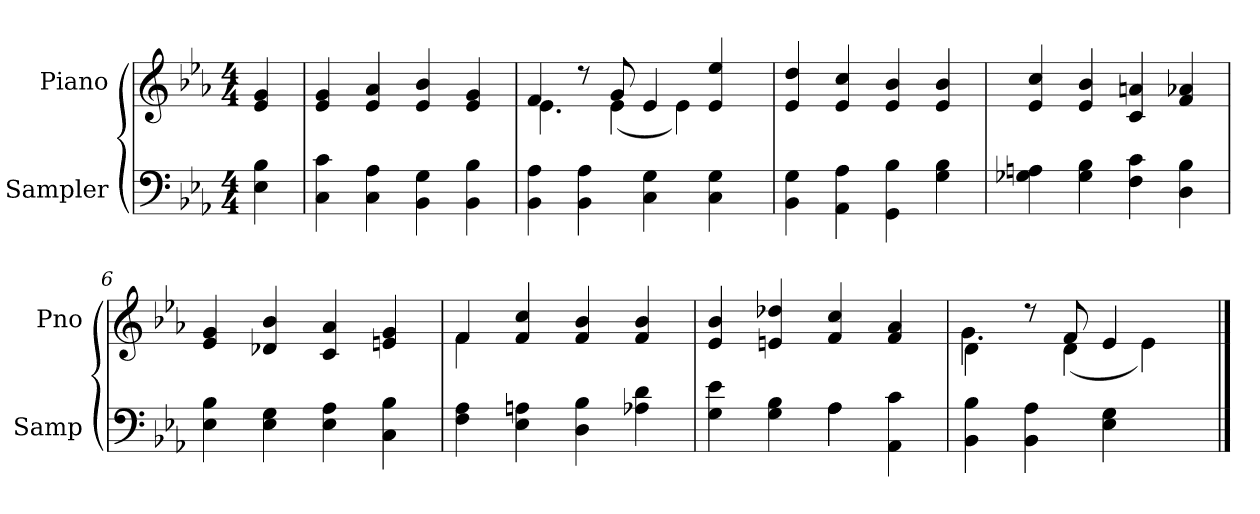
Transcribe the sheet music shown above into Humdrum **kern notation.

**kern	**kern
*part2	*part1
*staff2	*staff1
*I"Sampler	*I"Piano
*I'Samp	*I'Pno
*clefF4	*clefG2
*k[b-e-a-]	*k[b-e-a-]
*E-:	*E-:
*M4/4	*M4/4
=1	=1
4E- 4B-	4e- 4g
=2	=2
4C 4c	4e- 4g
4C 4A-	4e- 4a-
4BB- 4G	4e- 4b-
4BB- 4B-	4e- 4g
=3	=3
*	*^
4BB- 4A-	4f/	4.e-
4BB- 4A-	8r	.
.	8g/	(4e-
4C 4G	4e-/	.
.	.	4e-)
4C 4G	4e- 4ee-	.
.	.	8ryy
*	*v	*v
=4	=4
4BB- 4G	4e- 4dd
4AA- 4A-	4e- 4cc
4GG 4B-	4e- 4b-
4G 4B-	4e- 4b-
=5	=5
4G-X 4An	4e- 4cc
4G- 4B-	4e- 4b-
4F 4c	4c 4an
4D 4B-	4f 4a-X
=6	=6
4E- 4B-	4e- 4g
4E- 4G	4d-X 4b-
4E- 4A-	4c 4a-
4C 4B-	4en 4g
=7	=7
*	*^
4F 4A-	4f/	4f
4E- 4An	4f 4cc	2.ryy
4D 4B-	4f 4b-	.
4A-X 4d	4f 4b-	.
*	*v	*v
=8	=8
*^	*
4G 4e-	2ryy	4e- 4b-
4G 4B-	.	4en 4dd-X
4A-\	4A-	4f 4cc
4AA- 4c	4ryy	4f 4a-
*v	*v	*
=9	=9
*	*^
4BB- 4B-	4d\	4.g
4BB- 4A-	8r	.
.	8f/	(4d
4E- 4G	4e-/	.
.	.	4e-)
8ryy	8ryy	.
*	*v	*v
==	==
*-	*-
